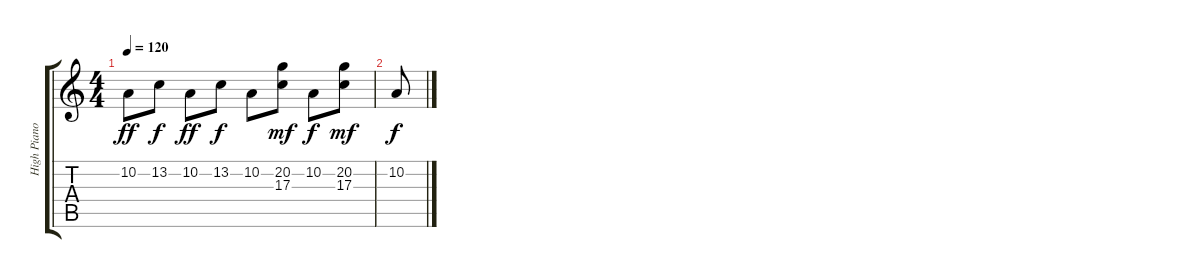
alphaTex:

\track ("High Piano" "High Piano") {instrument electricpiano1}
\staff {score tabs}
\tuning (E4 B3 G3 D3 A2 E2) {hide}
\ts (4 4)
\tempo 120
\clef g2
\ks c
10.2.8{dy ff} 13.2.8{dy f} 10.2.8{dy ff} 13.2.8{dy f} 10.2.8 (20.2 17.3).8{dy mf} 10.2.8{dy f} (20.2 17.3).8{dy mf} |
10.2.8{dy f}
